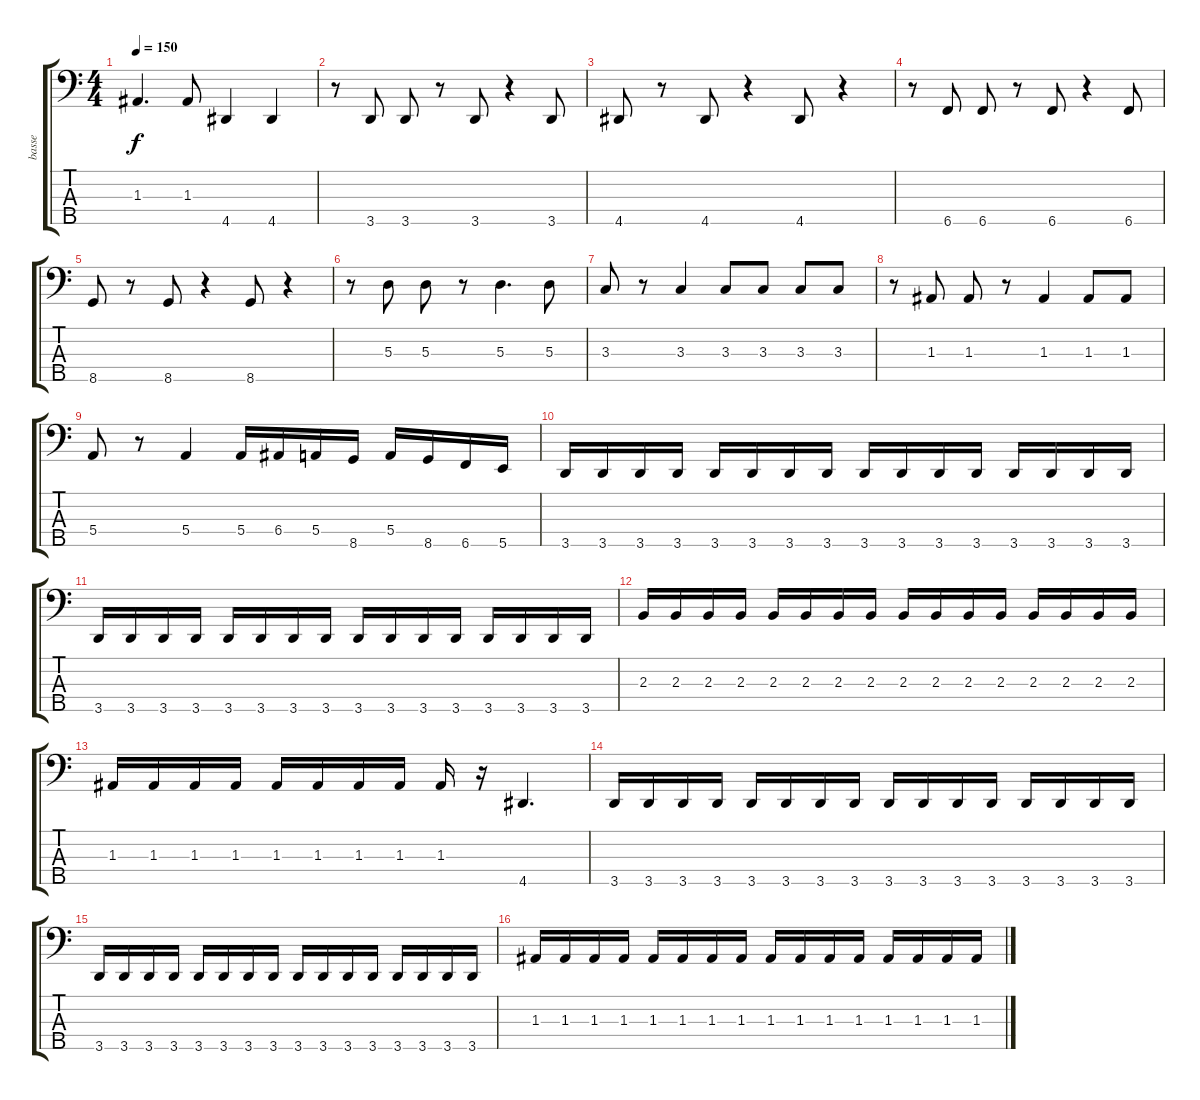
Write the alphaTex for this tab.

\track ("basse" "basse") {instrument electricbassfinger}
\staff {score tabs}
\tuning (G2 D2 A1 E1 B0) {hide}
\ts (4 4)
\tempo 150
\clef f4
\ks c
1.3.4{d dy f} 1.3.8 4.5.4 4.5.4 |
r.8 3.5.8 3.5.8 r.8 3.5.8 r.4 3.5.8 |
4.5.8 r.8 4.5.8 r.4 4.5.8 r.4 |
r.8 6.5.8 6.5.8 r.8 6.5.8 r.4 6.5.8 |
8.5.8 r.8 8.5.8 r.4 8.5.8 r.4 |
r.8 5.3.8 5.3.8 r.8 5.3.4{d} 5.3.8 |
3.3.8 r.8 3.3.4 3.3.8 3.3.8 3.3.8 3.3.8 |
r.8 1.3.8 1.3.8 r.8 1.3.4 1.3.8 1.3.8 |
5.4.8 r.8 5.4.4 5.4.16 6.4.16 5.4.16 8.5.16 5.4.16 8.5.16 6.5.16 5.5.16 |
3.5.16 3.5.16 3.5.16 3.5.16 3.5.16 3.5.16 3.5.16 3.5.16 3.5.16 3.5.16 3.5.16 3.5.16 3.5.16 3.5.16 3.5.16 3.5.16 |
3.5.16 3.5.16 3.5.16 3.5.16 3.5.16 3.5.16 3.5.16 3.5.16 3.5.16 3.5.16 3.5.16 3.5.16 3.5.16 3.5.16 3.5.16 3.5.16 |
2.3.16 2.3.16 2.3.16 2.3.16 2.3.16 2.3.16 2.3.16 2.3.16 2.3.16 2.3.16 2.3.16 2.3.16 2.3.16 2.3.16 2.3.16 2.3.16 |
1.3.16 1.3.16 1.3.16 1.3.16 1.3.16 1.3.16 1.3.16 1.3.16 1.3.16 r.16 4.5.4{d} |
3.5.16 3.5.16 3.5.16 3.5.16 3.5.16 3.5.16 3.5.16 3.5.16 3.5.16 3.5.16 3.5.16 3.5.16 3.5.16 3.5.16 3.5.16 3.5.16 |
3.5.16 3.5.16 3.5.16 3.5.16 3.5.16 3.5.16 3.5.16 3.5.16 3.5.16 3.5.16 3.5.16 3.5.16 3.5.16 3.5.16 3.5.16 3.5.16 |
1.3.16 1.3.16 1.3.16 1.3.16 1.3.16 1.3.16 1.3.16 1.3.16 1.3.16 1.3.16 1.3.16 1.3.16 1.3.16 1.3.16 1.3.16 1.3.16
